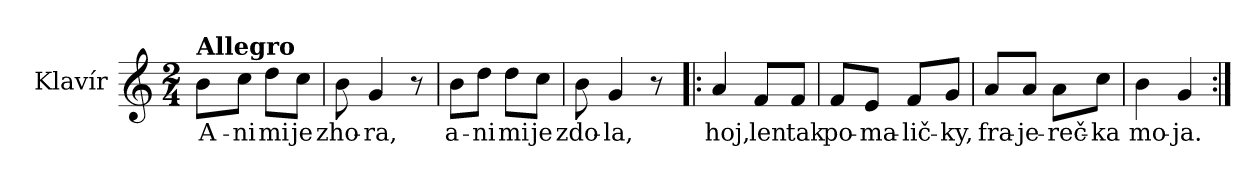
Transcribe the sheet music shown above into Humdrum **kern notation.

**kern	**text
*part1	*part1
*staff1	*staff1
*I"Klavír	*
*I'Kl.	*
*clefG2	*
*k[]	*
*M2/4	*
=1	=1
!LO:TX:a:B:t=Allegro	!
!	!LO:LY:b
8b\L	A-
!	!LO:LY:b
8cc\J	-ni
!	!LO:LY:b
8dd\L	mi
!	!LO:LY:b
8cc\J	je
=2	=2
!	!LO:LY:b
8b\	zho-
!	!LO:LY:b
4g/	-ra,
8r	.
=3	=3
!	!LO:LY:b
8b\L	a-
!	!LO:LY:b
8dd\J	-ni
!	!LO:LY:b
8dd\L	mi
!	!LO:LY:b
8cc\J	je
=4	=4
!	!LO:LY:b
8b\	zdo-
!	!LO:LY:b
4g/	-la,
8r	.
!!LO:LB:g=z
=5!|:	=5!|:
!	!LO:LY:b
4a/	hoj,
!	!LO:LY:b
8f/L	len
!	!LO:LY:b
8f/J	tak
=6	=6
!	!LO:LY:b
8f/L	po-
!	!LO:LY:b
8e/J	-ma-
!	!LO:LY:b
8f/L	-lič-
!	!LO:LY:b
8g/J	-ky,
=7	=7
!	!LO:LY:b
8a/L	fra-
!	!LO:LY:b
8a/J	-je-
!	!LO:LY:b
8a\L	-reč-
!	!LO:LY:b
8cc\J	-ka
=8	=8
!	!LO:LY:b
4b\	mo-
!	!LO:LY:b
4g/	-ja.
=:|!	=:|!
*-	*-
